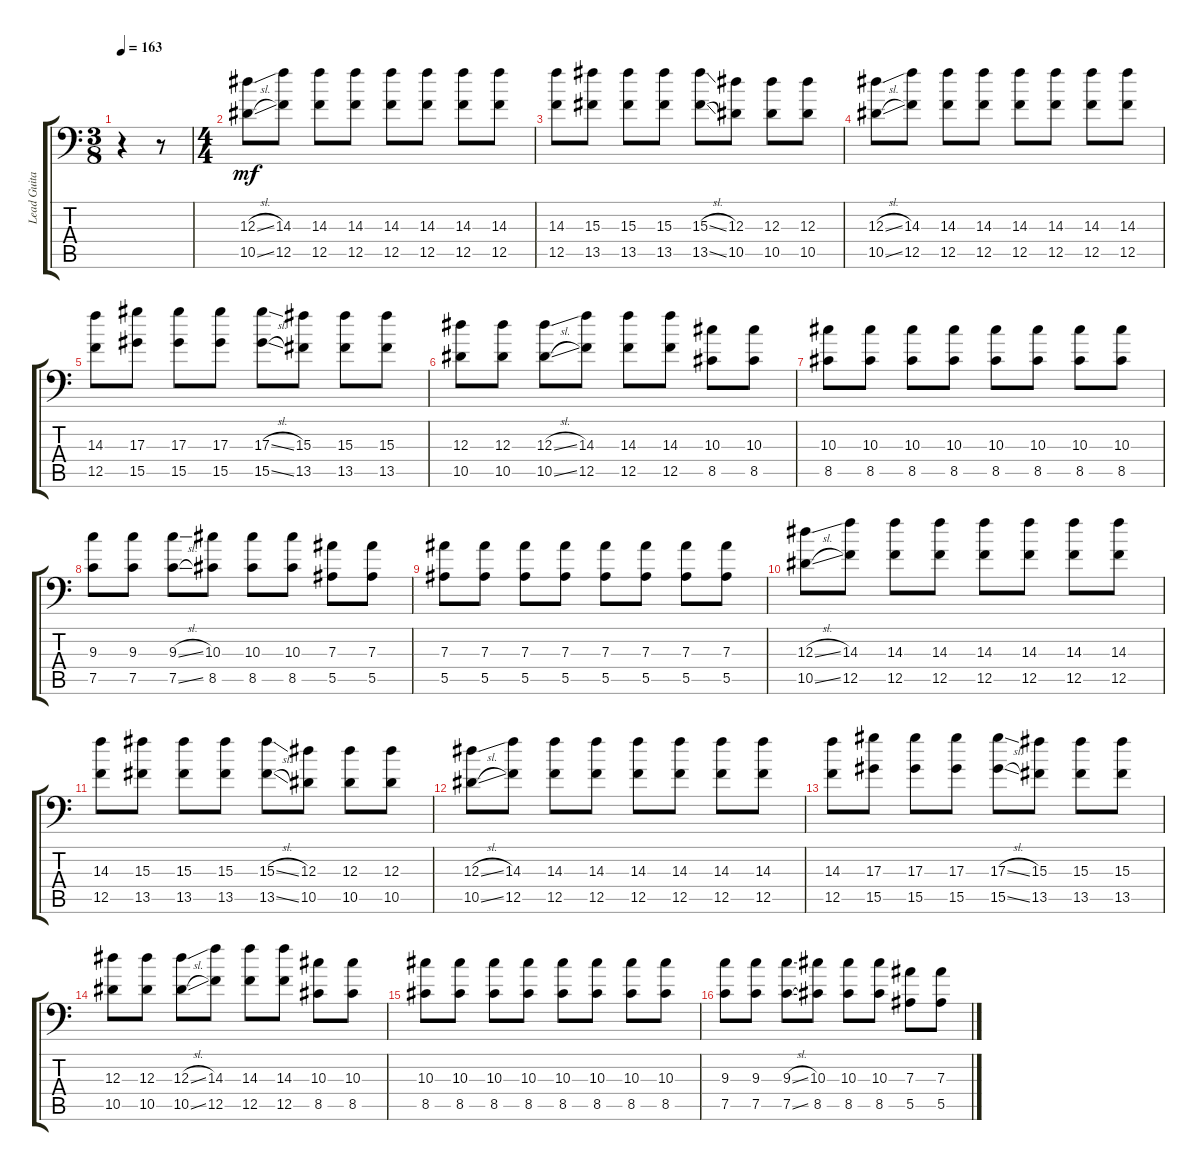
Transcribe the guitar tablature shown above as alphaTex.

\track ("Lead Guitar" "Lead Guita") {instrument overdrivenguitar}
\staff {score tabs}
\tuning (C4 G3 Eb3 Bb2 F2 Bb1) {hide}
\ts (3 8)
\tempo 163
\clef f4
\ks c
r.4{dy mf instrument overdrivenguitar} r.8 |
\ts (4 4)
\section ("" "")
(12.3{sl} 10.5{sl}).8{txt ""} (14.3 12.5).8 (14.3 12.5).8 (14.3 12.5).8 (14.3 12.5).8 (14.3 12.5).8 (14.3 12.5).8 (14.3 12.5).8 |
(14.3 12.5).8 (15.3 13.5).8 (15.3 13.5).8 (15.3 13.5).8 (15.3{sl} 13.5{sl}).8 (12.3 10.5).8 (12.3 10.5).8 (12.3 10.5).8 |
(12.3{sl} 10.5{sl}).8 (14.3 12.5).8 (14.3 12.5).8 (14.3 12.5).8 (14.3 12.5).8 (14.3 12.5).8 (14.3 12.5).8 (14.3 12.5).8 |
(14.3 12.5).8 (17.3 15.5).8 (17.3 15.5).8 (17.3 15.5).8 (17.3{sl} 15.5{sl}).8 (15.3 13.5).8 (15.3 13.5).8 (15.3 13.5).8 |
(12.3 10.5).8 (12.3 10.5).8 (12.3{sl} 10.5{sl}).8 (14.3 12.5).8 (14.3 12.5).8 (14.3 12.5).8 (10.3 8.5).8 (10.3 8.5).8 |
(10.3 8.5).8 (10.3 8.5).8 (10.3 8.5).8 (10.3 8.5).8 (10.3 8.5).8 (10.3 8.5).8 (10.3 8.5).8 (10.3 8.5).8 |
(9.3 7.5).8 (9.3 7.5).8 (9.3{sl} 7.5{sl}).8 (10.3 8.5).8 (10.3 8.5).8 (10.3 8.5).8 (7.3 5.5).8 (7.3 5.5).8 |
(7.3 5.5).8 (7.3 5.5).8 (7.3 5.5).8 (7.3 5.5).8 (7.3 5.5).8 (7.3 5.5).8 (7.3 5.5).8 (7.3 5.5).8 |
(12.3{sl} 10.5{sl}).8 (14.3 12.5).8 (14.3 12.5).8 (14.3 12.5).8 (14.3 12.5).8 (14.3 12.5).8 (14.3 12.5).8 (14.3 12.5).8 |
(14.3 12.5).8 (15.3 13.5).8 (15.3 13.5).8 (15.3 13.5).8 (15.3{sl} 13.5{sl}).8 (12.3 10.5).8 (12.3 10.5).8 (12.3 10.5).8 |
(12.3{sl} 10.5{sl}).8 (14.3 12.5).8 (14.3 12.5).8 (14.3 12.5).8 (14.3 12.5).8 (14.3 12.5).8 (14.3 12.5).8 (14.3 12.5).8 |
(14.3 12.5).8 (17.3 15.5).8 (17.3 15.5).8 (17.3 15.5).8 (17.3{sl} 15.5{sl}).8 (15.3 13.5).8 (15.3 13.5).8 (15.3 13.5).8 |
(12.3 10.5).8 (12.3 10.5).8 (12.3{sl} 10.5{sl}).8 (14.3 12.5).8 (14.3 12.5).8 (14.3 12.5).8 (10.3 8.5).8 (10.3 8.5).8 |
(10.3 8.5).8 (10.3 8.5).8 (10.3 8.5).8 (10.3 8.5).8 (10.3 8.5).8 (10.3 8.5).8 (10.3 8.5).8 (10.3 8.5).8 |
(9.3 7.5).8 (9.3 7.5).8 (9.3{sl} 7.5{sl}).8 (10.3 8.5).8 (10.3 8.5).8 (10.3 8.5).8 (7.3 5.5).8 (7.3 5.5).8
